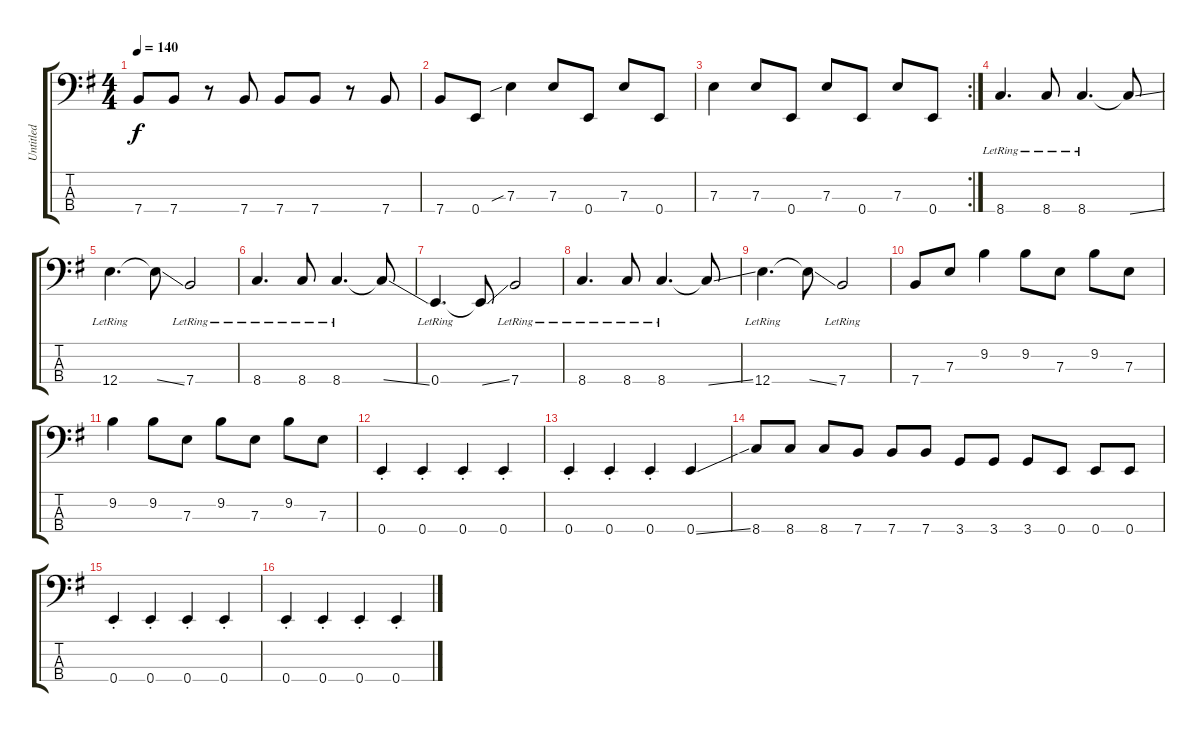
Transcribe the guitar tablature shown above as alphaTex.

\track ("Untitled" "Untitled") {instrument electricbassfinger}
\staff {score tabs}
\tuning (G2 D2 A1 E1) {hide}
\ts (4 4)
\tempo 140
\clef f4
\ks g
7.4.8{dy f} 7.4.8 r.8 7.4.8 7.4.8 7.4.8 r.8 7.4.8 |
7.4.8 0.4.8 7.3{sib}.4 7.3.8 0.4.8 7.3.8 0.4.8 |
\rc 2
7.3.4 7.3.8 0.4.8 7.3.8 0.4.8 7.3.8 0.4.8 |
8.4{lr}.4{d} 8.4{lr}.8 8.4{lr}.4{d} 8.4{ss t}.8 |
12.4{lr}.4{d} 12.4{ss t}.8 7.4{lr}.2 |
8.4{lr}.4{d} 8.4{lr}.8 8.4{lr}.4{d} 8.4{ss t}.8 |
0.4{lr}.4{d} 0.4{ss t}.8 7.4{lr}.2 |
8.4{lr}.4{d} 8.4{lr}.8 8.4{lr}.4{d} 8.4{ss t}.8 |
12.4{lr}.4{d} 12.4{ss t}.8 7.4{lr}.2 |
7.4.8 7.3.8 9.2.4 9.2.8 7.3.8 9.2.8 7.3.8 |
9.2.4 9.2.8 7.3.8 9.2.8 7.3.8 9.2.8 7.3.8 |
0.4{st}.4 0.4{st}.4 0.4{st}.4 0.4{st}.4 |
0.4{st}.4 0.4{st}.4 0.4{st}.4 0.4{ss}.4 |
8.4.8 8.4.8 8.4.8 7.4.8 7.4.8 7.4.8 3.4.8 3.4.8 3.4.8 0.4.8 0.4.8 0.4.8 |
0.4{st}.4 0.4{st}.4 0.4{st}.4 0.4{st}.4 |
0.4{st}.4 0.4{st}.4 0.4{st}.4 0.4{st}.4
